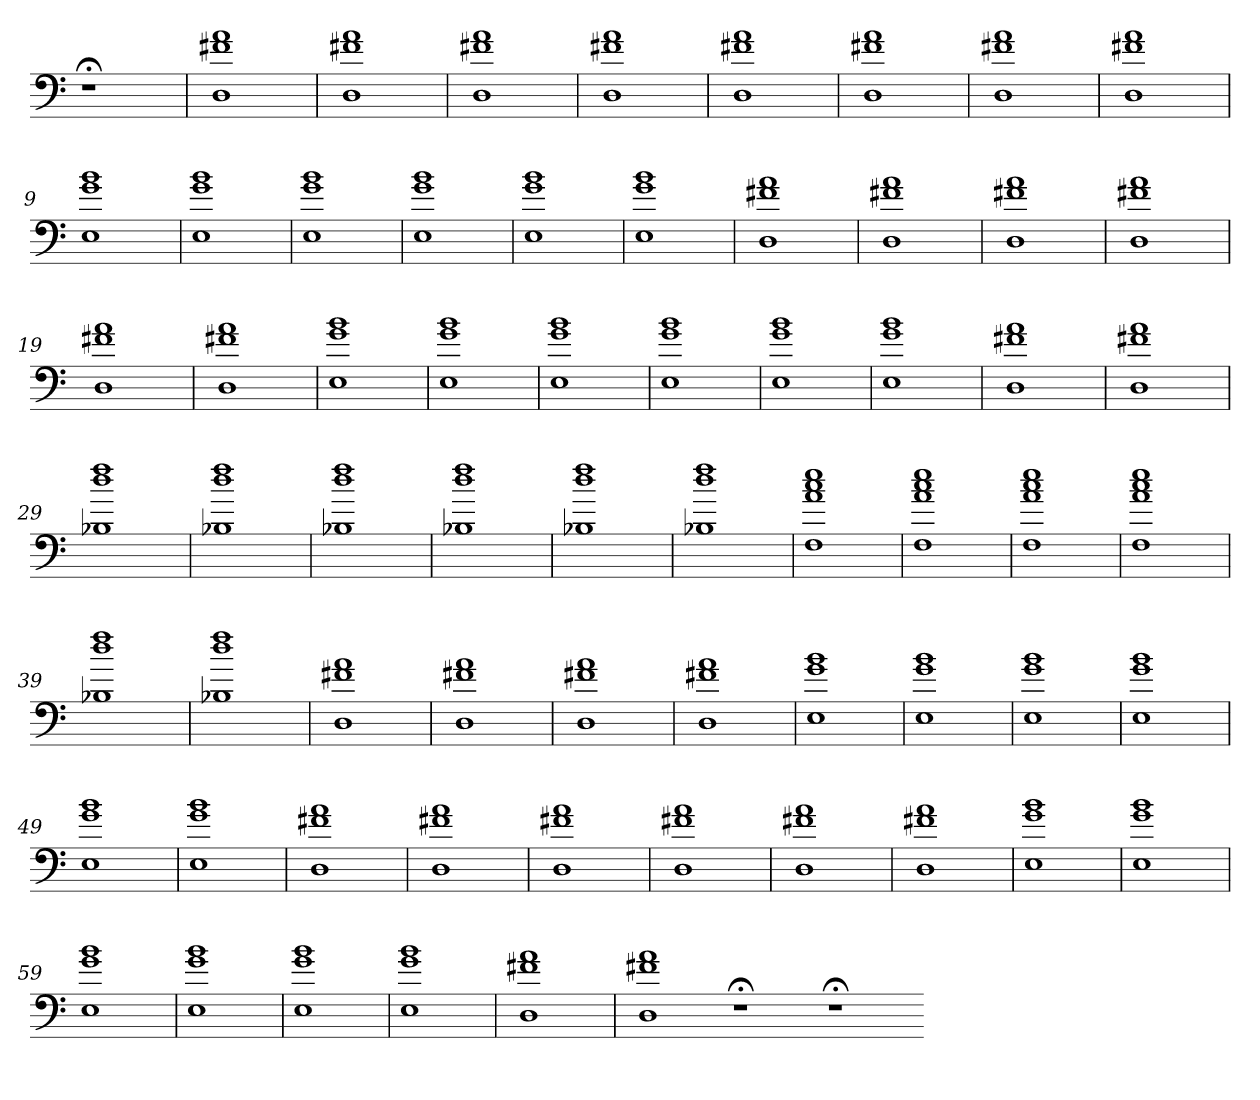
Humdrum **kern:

**kern
*part1
*staff1
=
1r;<
=1
1D 1f#X 1a
=2
1D 1f#X 1a
=3
1D 1f#X 1a
=4
1D 1f#X 1a
=5
1D 1f#X 1a
=6
1D 1f#X 1a
=7
1D 1f#X 1a
=8
1D 1f#X 1a
=9
1E 1g 1b
=10
1E 1g 1b
=11
1E 1g 1b
=12
1E 1g 1b
=13
1E 1g 1b
=14
1E 1g 1b
=15
1D 1f#X 1a
=16
1D 1f#X 1a
=17
1D 1f#X 1a
=18
1D 1f#X 1a
=19
1D 1f#X 1a
=20
1D 1f#X 1a
=21
1E 1g 1b
=22
1E 1g 1b
=23
1E 1g 1b
=24
1E 1g 1b
=25
1E 1g 1b
=26
1E 1g 1b
=27
1D 1f#X 1a
=28
1D 1f#X 1a
=29
1B-X 1dd 1ff
=30
1B-X 1dd 1ff
=31
1B-X 1dd 1ff
=32
1B-X 1dd 1ff
=33
1B-X 1dd 1ff
=34
1B-X 1dd 1ff
=35
1F 1a 1cc 1ee
=36
1F 1a 1cc 1ee
=37
1F 1a 1cc 1ee
=38
1F 1a 1cc 1ee
=39
1B-X 1dd 1ff
=40
1B-X 1dd 1ff
=41
1D 1f#X 1a
=42
1D 1f#X 1a
=43
1D 1f#X 1a
=44
1D 1f#X 1a
=45
1E 1g 1b
=46
1E 1g 1b
=47
1E 1g 1b
=48
1E 1g 1b
=49
1E 1g 1b
=50
1E 1g 1b
=51
1D 1f#X 1a
=52
1D 1f#X 1a
=53
1D 1f#X 1a
=54
1D 1f#X 1a
=55
1D 1f#X 1a
=56
1D 1f#X 1a
=57
1E 1g 1b
=58
1E 1g 1b
=59
1E 1g 1b
=60
1E 1g 1b
=61
1E 1g 1b
=62
1E 1g 1b
=63
1D 1f#X 1a
=64
1D 1f#X 1a
1r;<
1r;<
=-
*-
